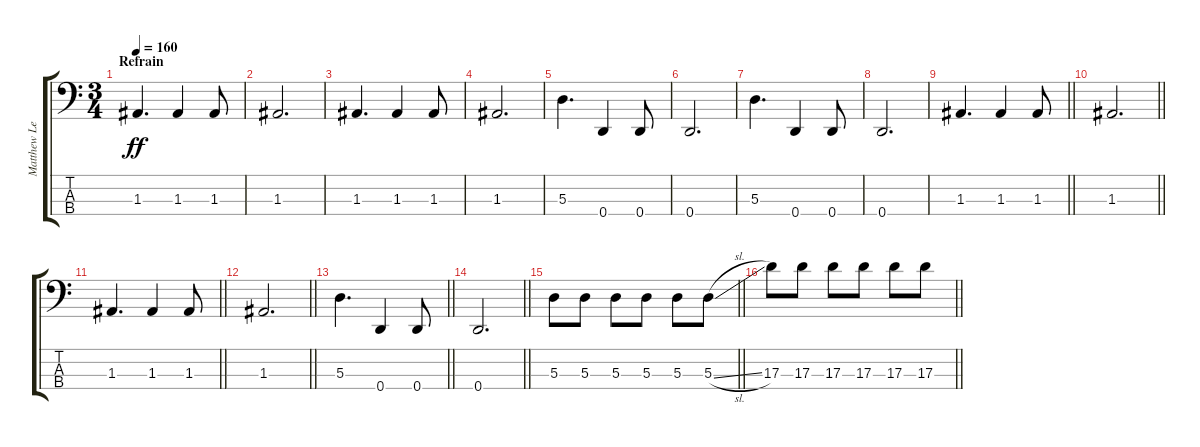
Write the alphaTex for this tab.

\track ("Matthew Leone - Bass Guitar" "Matthew Le") {instrument electricbassfinger}
\staff {score tabs}
\tuning (G2 D2 A1 D1) {hide}
\ts (3 4)
\section ("" "Refrain")
\tempo 160
\clef f4
\ks c
1.3.4{d dy ff} 1.3.4 1.3.8 |
1.3.2{d} |
1.3.4{d} 1.3.4 1.3.8 |
1.3.2{d} |
5.3.4{d} 0.4.4 0.4.8 |
0.4.2{d} |
5.3.4{d} 0.4.4 0.4.8 |
0.4.2{d} |
\barLineRight lightlight
1.3.4{d} 1.3.4 1.3.8 |
\barLineRight lightlight
1.3.2{d} |
\barLineRight lightlight
1.3.4{d} 1.3.4 1.3.8 |
\barLineRight lightlight
1.3.2{d} |
\barLineRight lightlight
5.3.4{d} 0.4.4 0.4.8 |
\barLineRight lightlight
0.4.2{d} |
\barLineRight lightlight
5.3.8 5.3.8 5.3.8 5.3.8 5.3.8 5.3{sl}.8 |
\barLineRight lightlight
17.3.8 17.3.8 17.3.8 17.3.8 17.3.8 17.3.8
